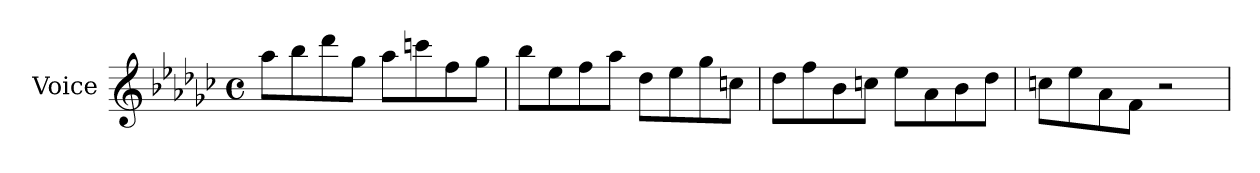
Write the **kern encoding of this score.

**kern
*part1
*staff1
*I"Voice
*I'Voice
*clefG2
*k[b-e-a-d-g-c-]
*M4/4
*met(c)
=1
8aa-\L
8bb-\
8ddd-\
8gg-\J
8aa-\L
8cccn\
8ff\
8gg-\J
=2
8bb-\L
8ee-\
8ff\
8aa-\J
8dd-\L
8ee-\
8gg-\
8ccn\J
=3
8dd-\L
8ff\
8b-\
8ccn\J
8ee-\L
8a-\
8b-\
8dd-\J
=4
8ccn\L
8ee-\
8a-\
8f\J
2rcc
=
*-
